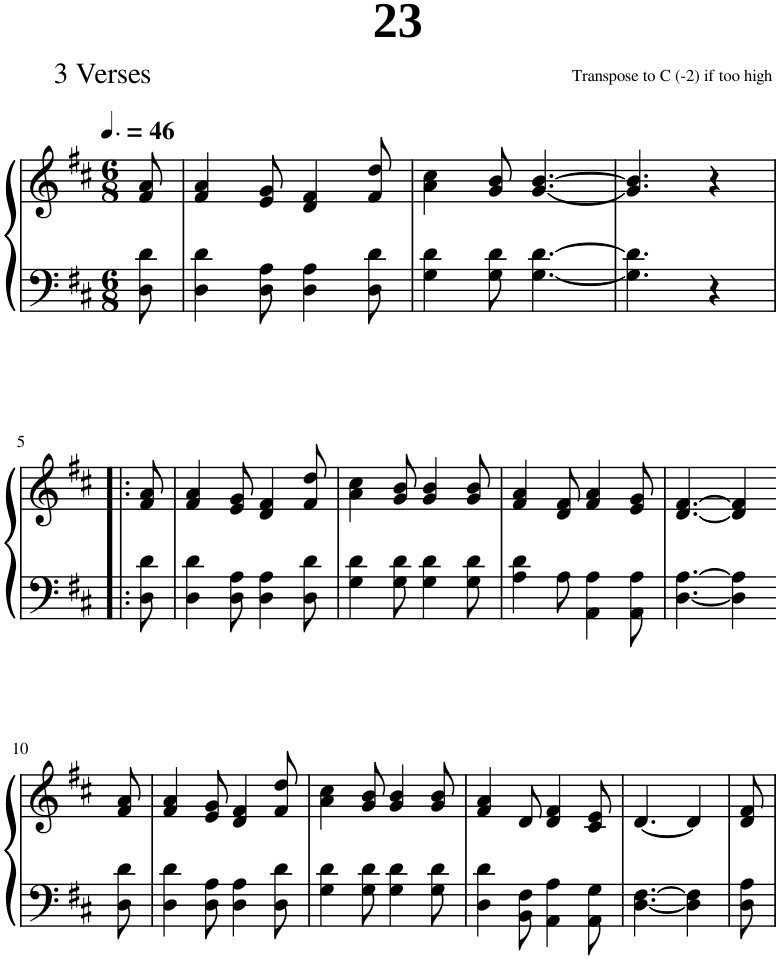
**kern	**kern
*part1	*part1
*staff2	*staff1
*I"Piano	*
*I'Pno.	*
*clefF4	*clefG2
*k[f#c#]	*k[f#c#]
*M6/8	*M6/8
*MM69	*MM69
=1	=1
8D\ 8d\	8f#/ 8a/
=2	=2
4D\ 4d\	4f#/ 4a/
8D\ 8A\	8e/ 8g/
4D\ 4A\	4d/ 4f#/
8D\ 8d\	8f#/ 8dd/
=3	=3
4G\ 4d\	4a\ 4cc#\
8G\ 8d\	8g/ 8b/
[4.G\ [4.d\	[4.g/ [4.b/
=4	=4
4.G\] 4.d\]	4.g/] 4.b/]
4r	4r
!!LO:LB:g=z
=5!|:	=5!|:
8D\ 8d\	8f#/ 8a/
=6	=6
4D\ 4d\	4f#/ 4a/
8D\ 8A\	8e/ 8g/
4D\ 4A\	4d/ 4f#/
8D\ 8d\	8f#/ 8dd/
=7	=7
4G\ 4d\	4a\ 4cc#\
8G\ 8d\	8g/ 8b/
4G\ 4d\	4g/ 4b/
8G\ 8d\	8g/ 8b/
=8	=8
4A\ 4d\	4f#/ 4a/
8A\	8d/ 8f#/
4AA\ 4A\	4f#/ 4a/
8AA\ 8A\	8e/ 8g/
=9	=9
[4.D\ [4.A\	[4.d/ [4.f#/
4D\] 4A\]	4d/] 4f#/]
!!LO:LB:g=z
=10-	=10-
8D\ 8d\	8f#/ 8a/
=11	=11
4D\ 4d\	4f#/ 4a/
8D\ 8A\	8e/ 8g/
4D\ 4A\	4d/ 4f#/
8D\ 8d\	8f#/ 8dd/
=12	=12
4G\ 4d\	4a\ 4cc#\
8G\ 8d\	8g/ 8b/
4G\ 4d\	4g/ 4b/
8G\ 8d\	8g/ 8b/
=13	=13
4D\ 4d\	4f#/ 4a/
8BB\ 8F#\	8d/
4AA\ 4A\	4d/ 4f#/
8AA\ 8G\	8c#/ 8e/
=14	=14
[4.D\ [4.F#\	[4.d/
4D\] 4F#\]	4d/]
=15	=15
8D\ 8A\	8d/ 8f#/
=	=
*-	*-
